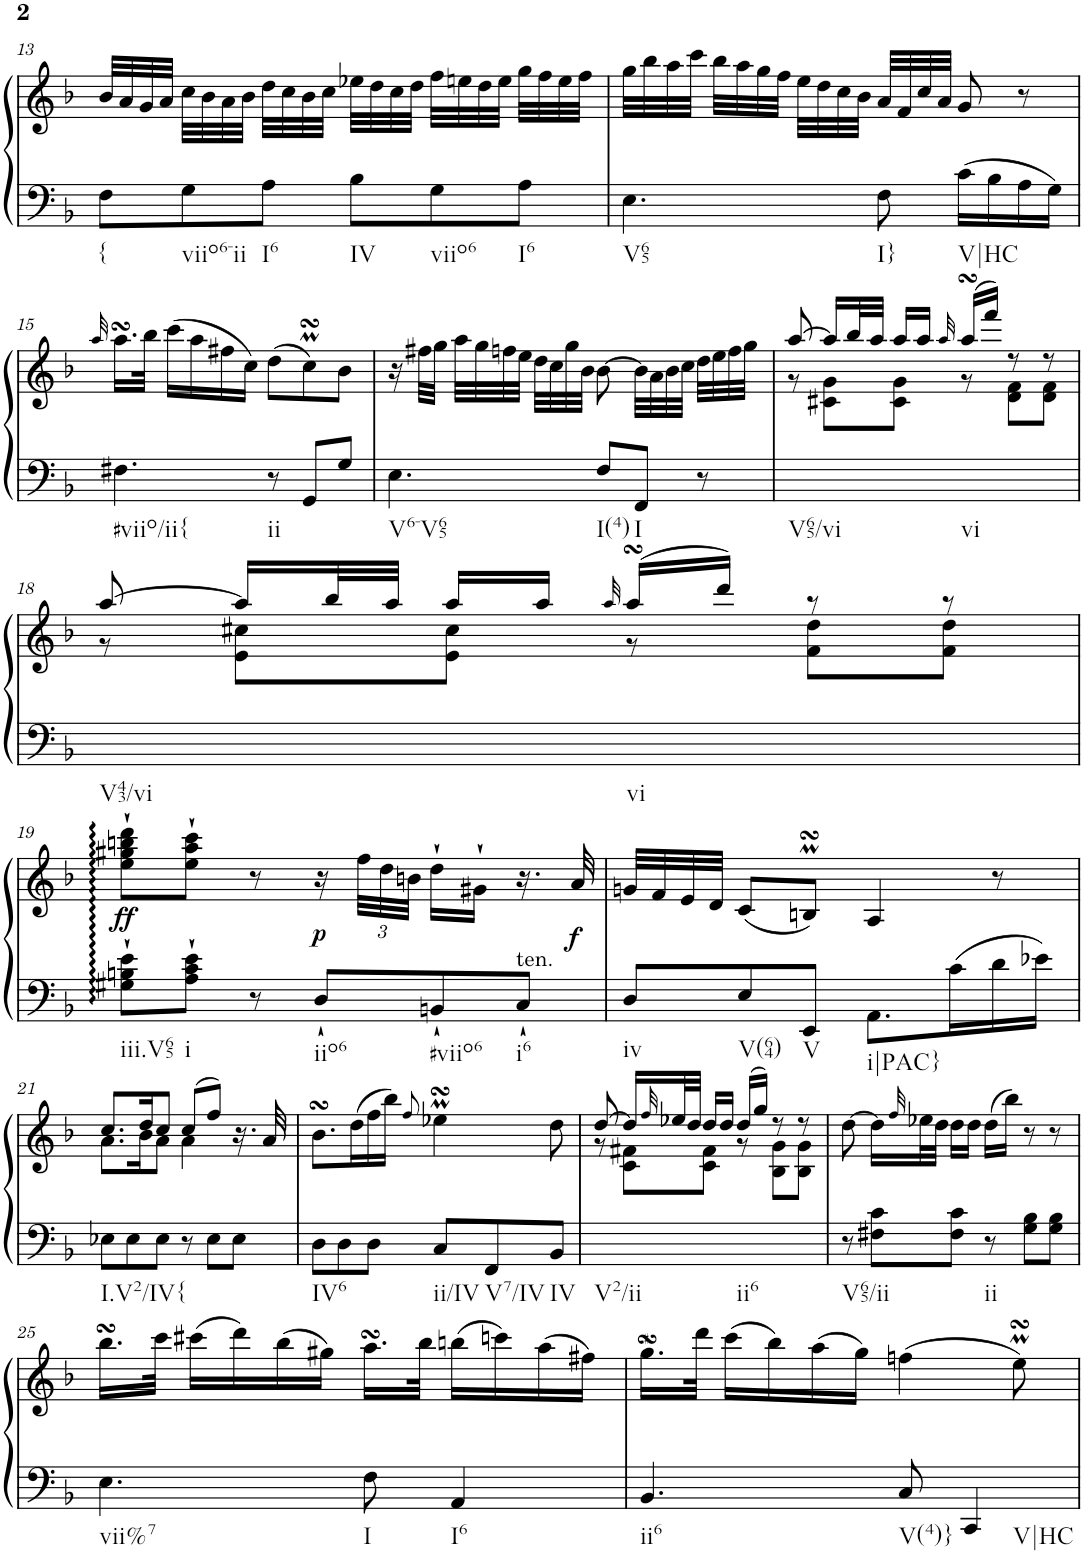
**kern	**kern	**dynam
*part1	*part1	*part1
*staff2	*staff1	*staff1/2
*I"Harpsichord	*	*
*I'Hch.	*	*
!!LO:PB:g=z
*clefF4	*clefG2	*
*k[b-]	*k[b-]	*
*F:	*F:	*
*M6/8	*M6/8	*
=13	=13	=13
!LO:TX:b:t={	!	!
8F\L	32b-/LLL	.
.	32a/	.
.	32g/	.
.	32a/JJJ	.
!LO:TX:b:t=viio6-ii	!	!
8G\	32cc\LLL	.
.	32b-\	.
.	32a\	.
.	32b-\JJJ	.
!LO:TX:b:t=I6	!	!
8A\J	32dd\LLL	.
.	32cc\	.
.	32b-\	.
.	32cc\JJJ	.
!LO:TX:b:t=IV	!	!
8B-\L	32ee-X\LLL	.
.	32dd\	.
.	32cc\	.
.	32dd\JJJ	.
!LO:TX:b:t=viio6	!	!
8G\	32ff\LLL	.
.	32een\	.
.	32dd\	.
.	32ee\JJJ	.
!LO:TX:b:t=I6	!	!
8A\J	32gg\LLL	.
.	32ff\	.
.	32ee\	.
.	32ff\JJJ	.
=14	=14	=14
!LO:TX:b:t=V65	!	!
4.E\	32gg\LLL	.
.	32bb-\	.
.	32aa\	.
.	32ccc\JJJ	.
.	32bb-\LLL	.
.	32aa\	.
.	32gg\	.
.	32ff\JJJ	.
.	32ee\LLL	.
.	32dd\	.
.	32cc\	.
.	32b-\JJJ	.
!LO:TX:b:t=I}	!	!
8F\	32a/LLL	.
.	32f/	.
.	32cc/	.
.	32a/JJJ	.
!LO:TX:b:t=V|HC	!	!
16c\LL	8g/	.
16B-\	.	.
16A\	8r	.
16G\JJ	.	.
!!LO:LB:g=z
=15	=15	=15
.	32qaa/	.
!LO:TX:b:t=#viio/ii{	!	!
4.F#X\	16.aasSsS\LL	.
.	32bb-\JJk	.
.	(>16ccc\LL	.
.	16aa\	.
.	16ff#X\	.
.	16cc\JJ)	.
!LO:TX:b:t=ii	!	!
8r	(>8dd\L	.
8GG/L	8ccMsSSS\)	.
8G/J	8b-\J	.
=16	=16	=16
!LO:TX:b:t=V6-V65	!	!
4.E\	16r	.
.	32ff#X\LLL	.
.	32gg\JJJ	.
.	32aa\LLL	.
.	32gg\	.
.	32ffn\	.
.	32ee\JJJ	.
.	32dd\LLL	.
.	32cc\	.
.	32gg\	.
.	32b-\JJJ	.
!LO:TX:b:t=I(4)	!	!
8F/L	[8b-\	.
!LO:TX:b:t=I	!	!
8FF/J	32b-\LLL]	.
.	32a\	.
.	32b-\	.
.	32cc\JJJ	.
8r	32dd\LLL	.
.	32ee\	.
.	32ff\	.
.	32gg\JJJ	.
=17	=17	=17
*	*^	*
!LO:TX:b:t=V65/vi	!	!	!
!LO:TX:b:t=vi	!	!	!
2.ryy	[8aa/	8r	.
.	16aa/LL]	8c#X\ 8g\L	.
.	32bb-/L	.	.
.	32aa/JJJ	.	.
.	16aa/LL	8c#\ 8g\J	.
.	16aa/JJ	.	.
.	32qaa/	.	.
.	(>16aasSsS/LL	8r	.
.	16fff/JJ)	.	.
.	8r	8d\ 8f\L	.
.	8r	8d\ 8f\J	.
!!LO:LB:g=z	!!
=18	=18	=18	=18
!LO:TX:b:t=V43/vi	!	!	!
!LO:TX:b:t=vi	!	!	!
2.ryy	[8aa/	8r	.
.	16aa/LL]	8e\ 8cc#X\L	.
.	32bb-/L	.	.
.	32aa/JJJ	.	.
.	16aa/LL	8e\ 8cc#\J	.
.	16aa/JJ	.	.
.	32qaa/	.	.
.	(>16aasSsS/LL	8r	.
.	16ddd/JJ)	.	.
.	8r	8f\ 8dd\L	.
.	8r	8f\ 8dd\J	.
!!LO:LB:g=z
=19	=19	=19	=19
!LO:TX:b:t=iii.V65	!	!	!
!	!	!	!LO:DY:b
*	*v	*v	*
8G#X\` 8Bn\` 8e\`L	8ee\` 8gg#X\` 8bbn\` 8ddd\`L	ff
!LO:TX:b:t=i	!	!
8A\` 8c\` 8e\`J	8ee\` 8aa\` 8ccc\`J	.
8r	8r	.
!LO:TX:b:t=iio6	!	!
!	!	!LO:DY:b
8D`/L	16r	p
*	*Xbrackettup	*
.	48ff\LLL	.
.	48dd\	.
.	48bn\JJJ	.
!LO:TX:b:t=#viio6	!	!
8BBn`/	16dd`\LL	.
.	16g#X`\JJ	.
!LO:TX:a:t=ten.	!	!
!LO:TX:b:t=i6	!	!
8C`/J	16.r	.
!	!	!LO:DY:b
.	32a/	f
=20	=20	=20
!LO:TX:b:t=iv	!	!
8D/L	32gn/LLL	.
.	32f/	.
.	32e/	.
.	32d/JJJ	.
!LO:TX:b:t=V(64)	!	!
8E/	(<8c/L	.
!LO:TX:b:t=V	!	!
8EE/J	8BnmsSsS/J)	.
!LO:TX:b:t=i|PAC}	!	!
8.AA\L	4A/	.
16c\L	.	.
16d\	8r	.
16e-X\JJ	.	.
!!LO:LB:g=z
=21	=21	=21
*	*^	*
!LO:TX:b:t=I.V2/IV{	!	!	!
8E-X\L	8.cc/L	8.a\L	.
8E-\	.	.	.
.	16dd/K	16b-\K	.
8E-\J	8cc/J	8a\J	.
8r	(>8cc/L	4a\	.
8E-\L	8ff/J)	.	.
8E-\J	16.r	8ryy	.
.	32a/	.	.
*	*v	*v	*
=22	=22	=22
!LO:TX:b:t=IV6	!	!
8D\L	8.b-sSSs\L	.
8D\	.	.
.	(>16dd\L	.
8D\J	16ff\	.
.	16bb-\JJ)	.
.	8qff/	.
!LO:TX:b:t=ii/IV	!	!
8C/L	4ee-XMsSSs\	.
!LO:TX:b:t=V7/IV	!	!
8FF/	.	.
!LO:TX:b:t=IV	!	!
8BB-/J	8dd\	.
=23	=23	=23
*	*^	*
!LO:TX:b:t=V2/ii	!	!	!
!LO:TX:b:t=ii6	!	!	!
2.ryy	[8dd/	8r	.
.	16dd/LL]	8c\ 8f#X\L	.
.	32qff/	.	.
.	32ee-X/L	.	.
.	32dd/JJJ	.	.
.	16dd/LL	8c\ 8f#\J	.
.	16dd/JJ	.	.
.	(>16dd/LL	8r	.
.	16gg/JJ)	.	.
.	8r	8B-\ 8g\L	.
.	8r	8B-\ 8g\J	.
=24	=24	=24	=24
!LO:TX:b:t=V65/ii	!	!	!
*	*v	*v	*
8r	[8dd\	.
8F#X\ 8c\L	16dd\LL]	.
.	32qff/	.
.	32ee-X\L	.
.	32dd\JJJ	.
8F#\ 8c\J	16dd\LL	.
.	16dd\JJ	.
!LO:TX:b:t=ii	!	!
8r	(>16dd\LL	.
.	16bb-\JJ)	.
8G\ 8B-\L	8r	.
8G\ 8B-\J	8r	.
!!LO:LB:g=z
=25	=25	=25
!LO:TX:b:t=vii%7	!	!
4.E\	16.bb-sSSs\LL	.
.	32ccc\JJk	.
.	(>16ccc#X\LL	.
.	16ddd\)	.
.	(>16bb-\	.
.	16gg#X\JJ)	.
!LO:TX:b:t=I	!	!
8F\	16.aasSsS\LL	.
.	32bb-\JJk	.
!LO:TX:b:t=I6	!	!
4AA/	(>16bbn\LL	.
.	16cccn\)	.
.	(>16aa\	.
.	16ff#X\JJ)	.
=26	=26	=26
!LO:TX:b:t=ii6	!	!
4.BB-/	16.ggsSSS\LL	.
.	32ddd\JJk	.
.	(>16ccc\LL	.
.	16bb-\)	.
.	(>16aa\	.
.	16gg\JJ)	.
!LO:TX:b:t=V(4)}	!	!
8C/	(>4ffn\	.
!LO:TX:b:t=V|HC	!	!
4CC/	.	.
.	8eemsSsS\)	.
=	=	=
*-	*-	*-
